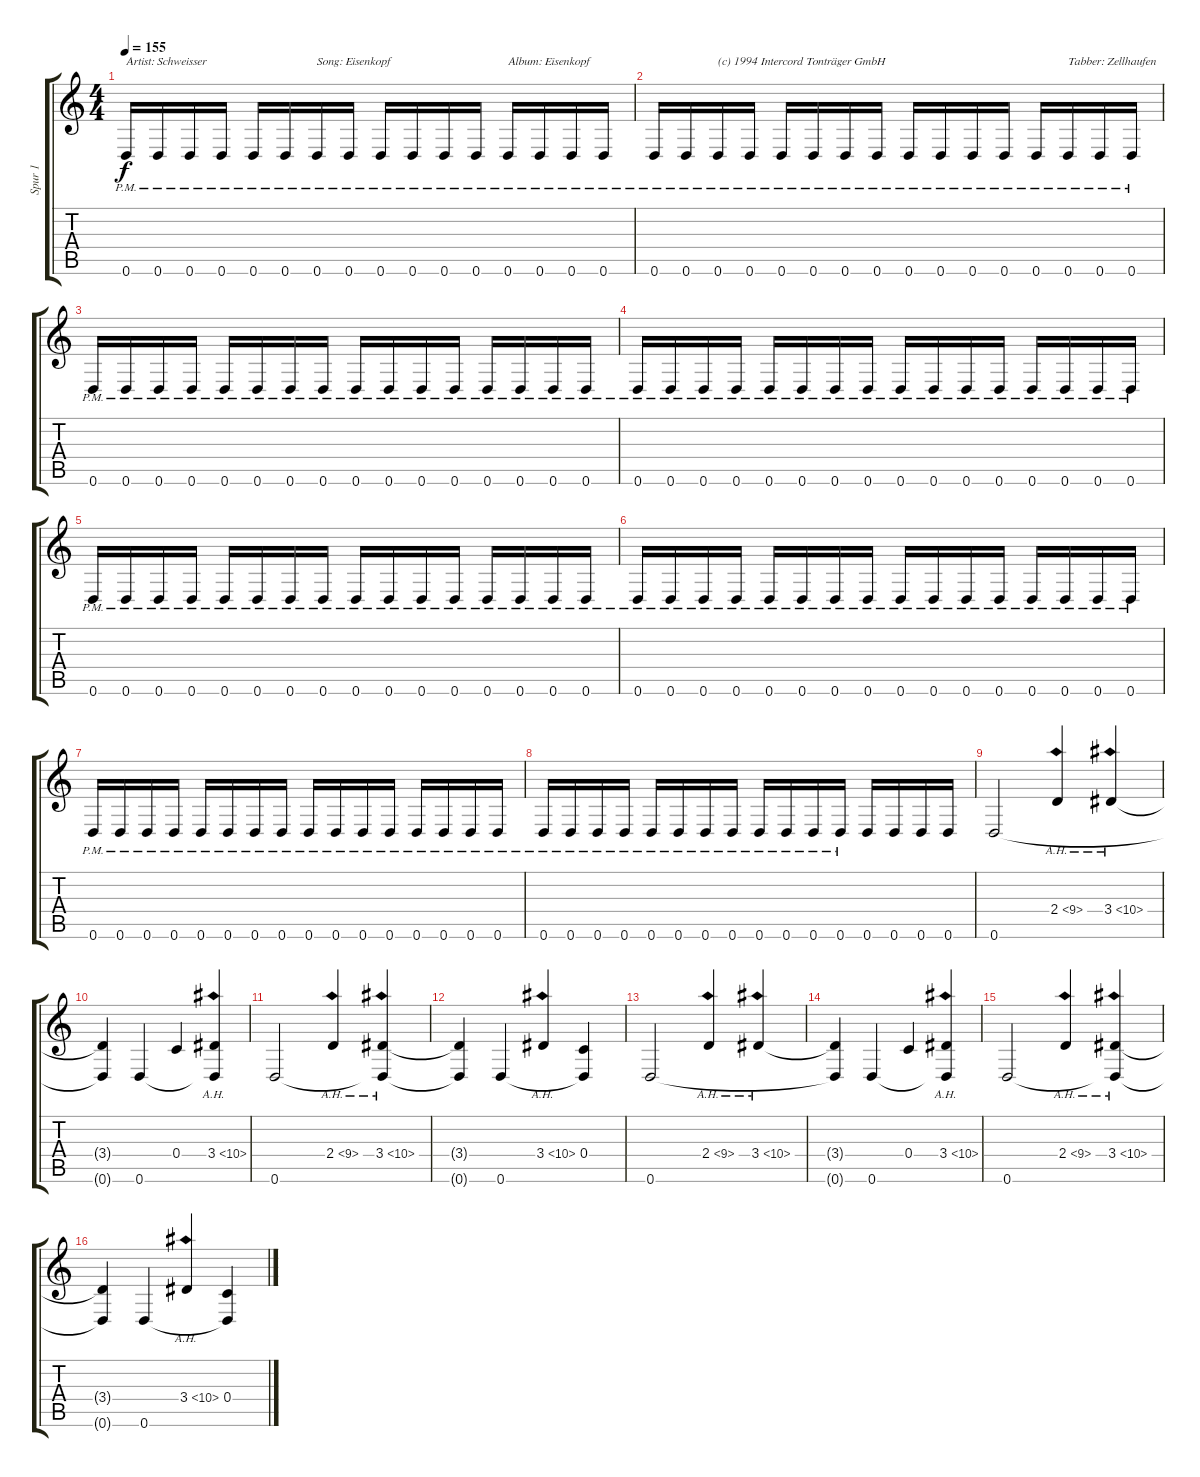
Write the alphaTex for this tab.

\track ("Spur 1" "Spur 1") {instrument distortionguitar}
\staff {score tabs}
\tuning (D4 A3 F3 C3 G2 D2) {hide}
\ts (4 4)
\tempo 155
\clef g2
\ks c
0.6{pm}.16{txt "Artist: Schweisser" dy f instrument distortionguitar} 0.6{pm}.16 0.6{pm}.16 0.6{pm}.16 0.6{pm}.16 0.6{pm}.16 0.6{pm}.16{txt "Song: Eisenkopf"} 0.6{pm}.16 0.6{pm}.16 0.6{pm}.16 0.6{pm}.16 0.6{pm}.16 0.6{pm}.16{txt "Album: Eisenkopf"} 0.6{pm}.16 0.6{pm}.16 0.6{pm}.16 |
0.6{pm}.16 0.6{pm}.16 0.6{pm}.16{txt "(c) 1994 Intercord Tonträger GmbH"} 0.6{pm}.16 0.6{pm}.16 0.6{pm}.16 0.6{pm}.16 0.6{pm}.16 0.6{pm}.16 0.6{pm}.16 0.6{pm}.16 0.6{pm}.16 0.6{pm}.16 0.6{pm}.16{txt "Tabber: Zellhaufen"} 0.6{pm}.16 0.6{pm}.16 |
0.6{pm}.16{txt ""} 0.6{pm}.16 0.6{pm}.16 0.6{pm}.16 0.6{pm}.16 0.6{pm}.16 0.6{pm}.16 0.6{pm}.16 0.6{pm}.16 0.6{pm}.16 0.6{pm}.16 0.6{pm}.16 0.6{pm}.16 0.6{pm}.16 0.6{pm}.16 0.6{pm}.16 |
0.6{pm}.16 0.6{pm}.16 0.6{pm}.16 0.6{pm}.16 0.6{pm}.16 0.6{pm}.16 0.6{pm}.16 0.6{pm}.16 0.6{pm}.16 0.6{pm}.16 0.6{pm}.16 0.6{pm}.16 0.6{pm}.16 0.6{pm}.16 0.6{pm}.16 0.6{pm}.16 |
0.6{pm}.16 0.6{pm}.16 0.6{pm}.16 0.6{pm}.16 0.6{pm}.16 0.6{pm}.16 0.6{pm}.16 0.6{pm}.16 0.6{pm}.16 0.6{pm}.16 0.6{pm}.16 0.6{pm}.16 0.6{pm}.16 0.6{pm}.16 0.6{pm}.16 0.6{pm}.16 |
0.6{pm}.16 0.6{pm}.16 0.6{pm}.16 0.6{pm}.16 0.6{pm}.16 0.6{pm}.16 0.6{pm}.16 0.6{pm}.16 0.6{pm}.16 0.6{pm}.16 0.6{pm}.16 0.6{pm}.16 0.6{pm}.16 0.6{pm}.16 0.6{pm}.16 0.6{pm}.16 |
0.6{pm}.16 0.6{pm}.16 0.6{pm}.16 0.6{pm}.16 0.6{pm}.16 0.6{pm}.16 0.6{pm}.16 0.6{pm}.16 0.6{pm}.16 0.6{pm}.16 0.6{pm}.16 0.6{pm}.16 0.6{pm}.16 0.6{pm}.16 0.6{pm}.16 0.6{pm}.16 |
0.6{pm}.16 0.6{pm}.16 0.6{pm}.16 0.6{pm}.16 0.6{pm}.16 0.6{pm}.16 0.6{pm}.16 0.6{pm}.16 0.6{pm}.16 0.6{pm}.16 0.6{pm}.16 0.6{pm}.16 0.6.16 0.6.16 0.6.16 0.6.16 |
0.6.2 2.4{ah 7}.4 3.4{ah 7}.4 |
(3.4{t} 0.6{t}).4 0.6.4 0.4.4 (3.4{ah 7} 0.6{t}).4 |
0.6.2 2.4{ah 7}.4 (3.4{ah 7} 0.6{t}).4 |
(3.4{t} 0.6{t}).4 0.6.4 3.4{ah 7}.4 (0.4 0.6{t}).4 |
0.6.2 2.4{ah 7}.4 3.4{ah 7}.4 |
(3.4{t} 0.6{t}).4 0.6.4 0.4.4 (3.4{ah 7} 0.6{t}).4 |
0.6.2 2.4{ah 7}.4 (3.4{ah 7} 0.6{t}).4 |
(3.4{t} 0.6{t}).4 0.6.4 3.4{ah 7}.4 (0.4 0.6{t}).4
